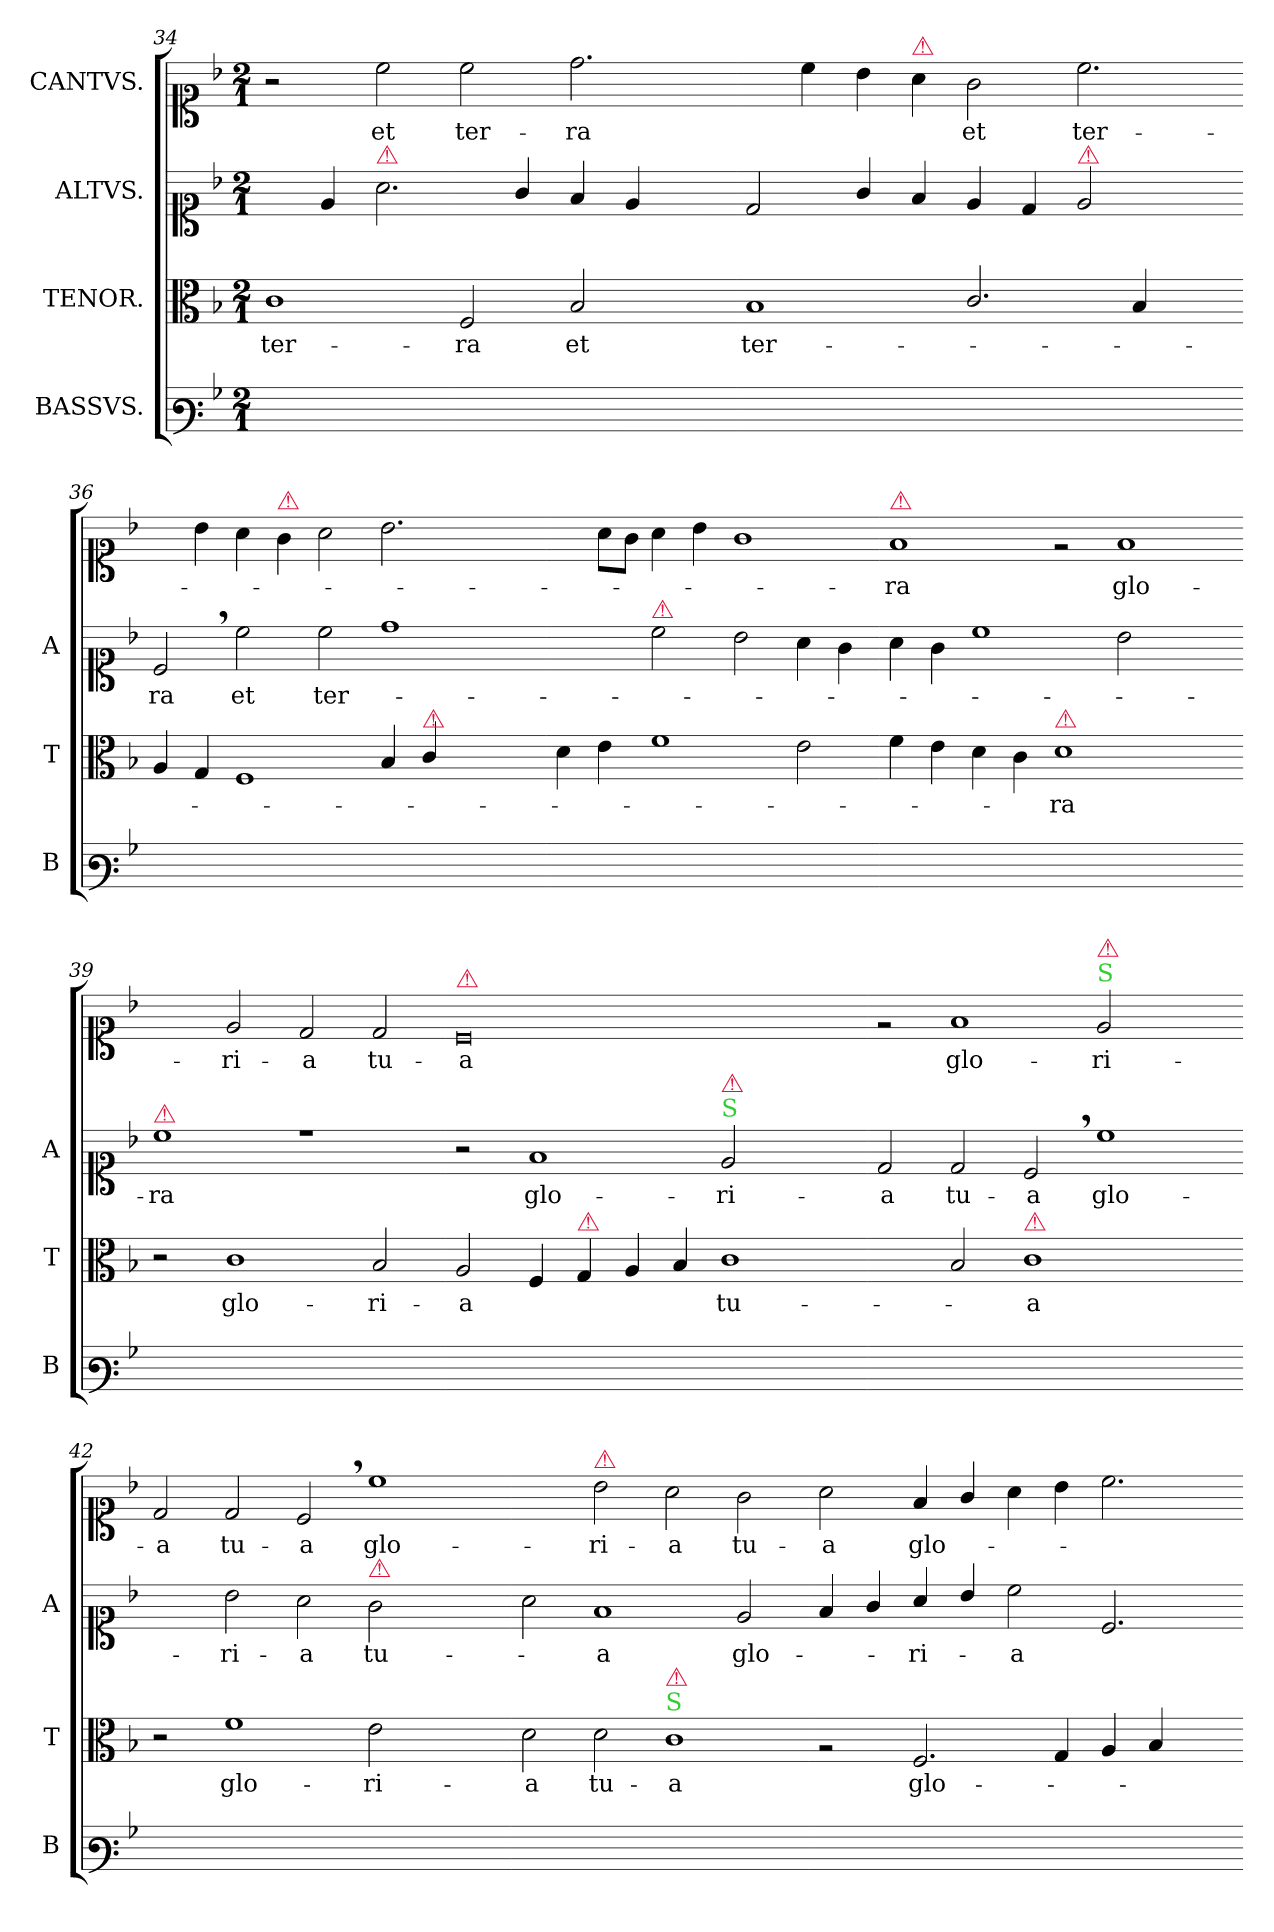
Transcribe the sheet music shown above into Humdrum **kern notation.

**kern	**kern	**text	**kern	**text	**kern	**text
*part4	*part3	*part3	*part2	*part2	*part1	*part1
*staff4	*staff3	*staff3	*staff2	*staff2	*staff1	*staff1
*I"BASSVS.	*I"TENOR.	*	*I"ALTVS.	*	*I"CANTVS.	*
*I'B	*I'T	*	*I'A	*	*	*
*clefF3	*clefC3	*	*clefC1	*	*clefC1	*
*k[b-]	*k[b-]	*	*k[b-]	*	*k[b-]	*
*M2/1	*M2/1	*	*M2/1	*	*M2/1	*
=34	=34	=34	=34	=34	=34	=34
0ryy	1c	ter-	4ryy	.	2r	.
.	.	.	4e/	.	.	.
!	!	!	!LO:TX:a:color=crimson:t=⚠	!	!	!
.	.	.	2.a\	.	2cc\	et
.	2F/	-ra	.	.	2cc\	ter-
.	.	.	4g/	.	.	.
.	2B-/	et	4f/	.	2.dd\	-ra
.	.	.	4e/	.	.	.
4ryy	4ryy	.	4ryy	.	.	.
=35-	=35-	=35-	=35-	=35-	=35-	=35-
0ryy	1B-	ter-	2d/	.	4ryy	.
.	.	.	.	.	4cc\	.
.	.	.	4g/	.	4b-\	.
!	!	!	!	!	!LO:TX:a:color=crimson:t=⚠	!
.	.	.	4f/	.	4a\	.
.	2.c/	.	4e/	.	2g\	et
.	.	.	4d/	.	.	.
!	!	!	!LO:TX:a:color=crimson:t=⚠	!	!	!
.	.	.	2e/	.	2.cc\	ter-
.	4B-/	.	.	.	.	.
4ryy	4ryy	.	4ryy	.	.	.
=36-	=36-	=36-	=36-	=36-	=36-	=36-
0ryy	4A/	.	2c,</	-ra	4ryy	.
.	4G/	.	.	.	4b-\	.
.	1F	.	2cc\	et	4a\	.
!	!	!	!	!	!LO:TX:a:color=crimson:t=⚠	!
.	.	.	.	.	4g\	.
.	.	.	2cc\	ter-	2a\	.
.	4B-/	.	1dd	.	2.b-\	.
!	!LO:TX:a:color=crimson:t=⚠	!	!	!	!	!
.	4c/	.	.	.	.	.
2ryy	2ryy	.	.	.	.	.
.	.	.	.	.	4ryy	.
=37-	=37-	=37-	=37-	=37-	=37-	=37-
0ryy	4d\	.	2ryy	.	4ryy	.
.	4e\	.	.	.	8a\L	.
.	.	.	.	.	8g\J	.
!	!	!	!LO:TX:a:color=crimson:t=⚠	!	!	!
.	1f	.	2cc\	.	4a\	.
.	.	.	.	.	4b-\	.
.	.	.	2b-\	.	1g	.
.	2e\	.	4a\	.	.	.
.	.	.	4g\	.	.	.
=38-	=38-	=38-	=38-	=38-	=38-	=38-
!	!	!	!	!	!LO:TX:a:color=crimson:t=⚠	!
0ryy	4f\	.	4a\	.	1f	-ra
.	4e\	.	4g\	.	.	.
.	4d\	.	1cc	.	.	.
.	4c\	.	.	.	.	.
!	!LO:TX:a:color=crimson:t=⚠	!	!	!	!	!
.	1d	-ra	.	.	2re	.
.	.	.	2b-\	.	1f/	glo-
2ryy	2ryy	.	2ryy	.	.	.
=39-	=39-	=39-	=39-	=39-	=39-	=39-
!	!	!	!LO:TX:a:color=crimson:t=⚠	!	!	!
0ryy	2r	.	1cc	-ra	2ryy	.
.	1c	glo-	.	.	2e/	-ri-
.	.	.	1rdd	.	2d/	-a
.	2B-/	-ri-	.	.	2d/	tu-
=40-	=40-	=40-	=40-	=40-	=40-	=40-
!	!	!	!	!	!LO:TX:a:color=crimson:t=⚠	!
0ryy	2A/	-a	2r	.	0c	-a
.	4F/	.	1f	glo-	.	.
!	!LO:TX:a:color=crimson:t=⚠	!	!	!	!	!
.	4G/	.	.	.	.	.
.	4A/	.	.	.	.	.
.	4B-/	.	.	.	.	.
!	!	!	!LO:TX:a:color=limegreen:t=S	!	!	!
!	!	!	!LO:TX:a:color=crimson:t=⚠	!	!	!
.	1c	tu-	2e/	-ri-	.	.
2ryy	.	.	2ryy	.	2ryy	.
=41-	=41-	=41-	=41-	=41-	=41-	=41-
0ryy	2ryy	.	2d/	-a	2re	.
.	2B-/	.	2d/	tu-	1f	glo-
!	!LO:TX:a:color=crimson:t=⚠	!	!	!	!	!
.	1c	-a	2c,</	-a	.	.
!	!	!	!	!	!LO:TX:a:color=limegreen:t=S	!
!	!	!	!	!	!LO:TX:a:color=crimson:t=⚠	!
.	.	.	1cc	glo-	2e/	-ri-
2ryy	2ryy	.	.	.	2ryy	.
=42-	=42-	=42-	=42-	=42-	=42-	=42-
0ryy	2r	.	2ryy	.	2d/	-a
!	!	!LO:LY:i	!	!	!	!
.	1f	glo-	2b-\	-ri-	2d/	tu-
.	.	.	2a\	-a	2c,</	-a
!	!	!	!LO:TX:a:color=crimson:t=⚠	!	!	!
!	!	!LO:LY:i	!	!	!	!
.	2e\	-ri-	2g\	tu-	1cc	glo-
2ryy	2ryy	.	2ryy	.	.	.
=43-	=43-	=43-	=43-	=43-	=43-	=43-
!	!	!LO:LY:i	!	!	!	!
0ryy	2d\	-a	2a\	.	2ryy	.
!	!	!	!	!	!LO:TX:a:color=crimson:t=⚠	!
!	!	!LO:LY:i	!	!	!	!
.	2d\	tu-	1f	-a	2b-\	-ri-
!	!LO:TX:a:color=limegreen:t=S	!	!	!	!	!
!	!LO:TX:a:color=crimson:t=⚠	!	!	!	!	!
!	!	!LO:LY:i	!	!	!	!
.	1c	-a	.	.	2a\	-a
.	.	.	2e/	glo-	2g\	tu-
=44-	=44-	=44-	=44-	=44-	=44-	=44-
0ryy	2rA	.	4f/	.	2a\	-a
.	.	.	4g/	.	.	.
.	2.F/	glo-	4a/	ri-	4f/	glo-
.	.	.	4b-/	.	4g/	.
.	.	.	2cc\	-a	4a\	.
.	4G/	.	.	.	4b-\	.
.	4A/	.	2.c/	.	2.cc\	.
.	4B-/	.	.	.	.	.
4ryy	4ryy	.	.	.	.	.
=-	=-	=-	=-	=-	=-	=-
*-	*-	*-	*-	*-	*-	*-
